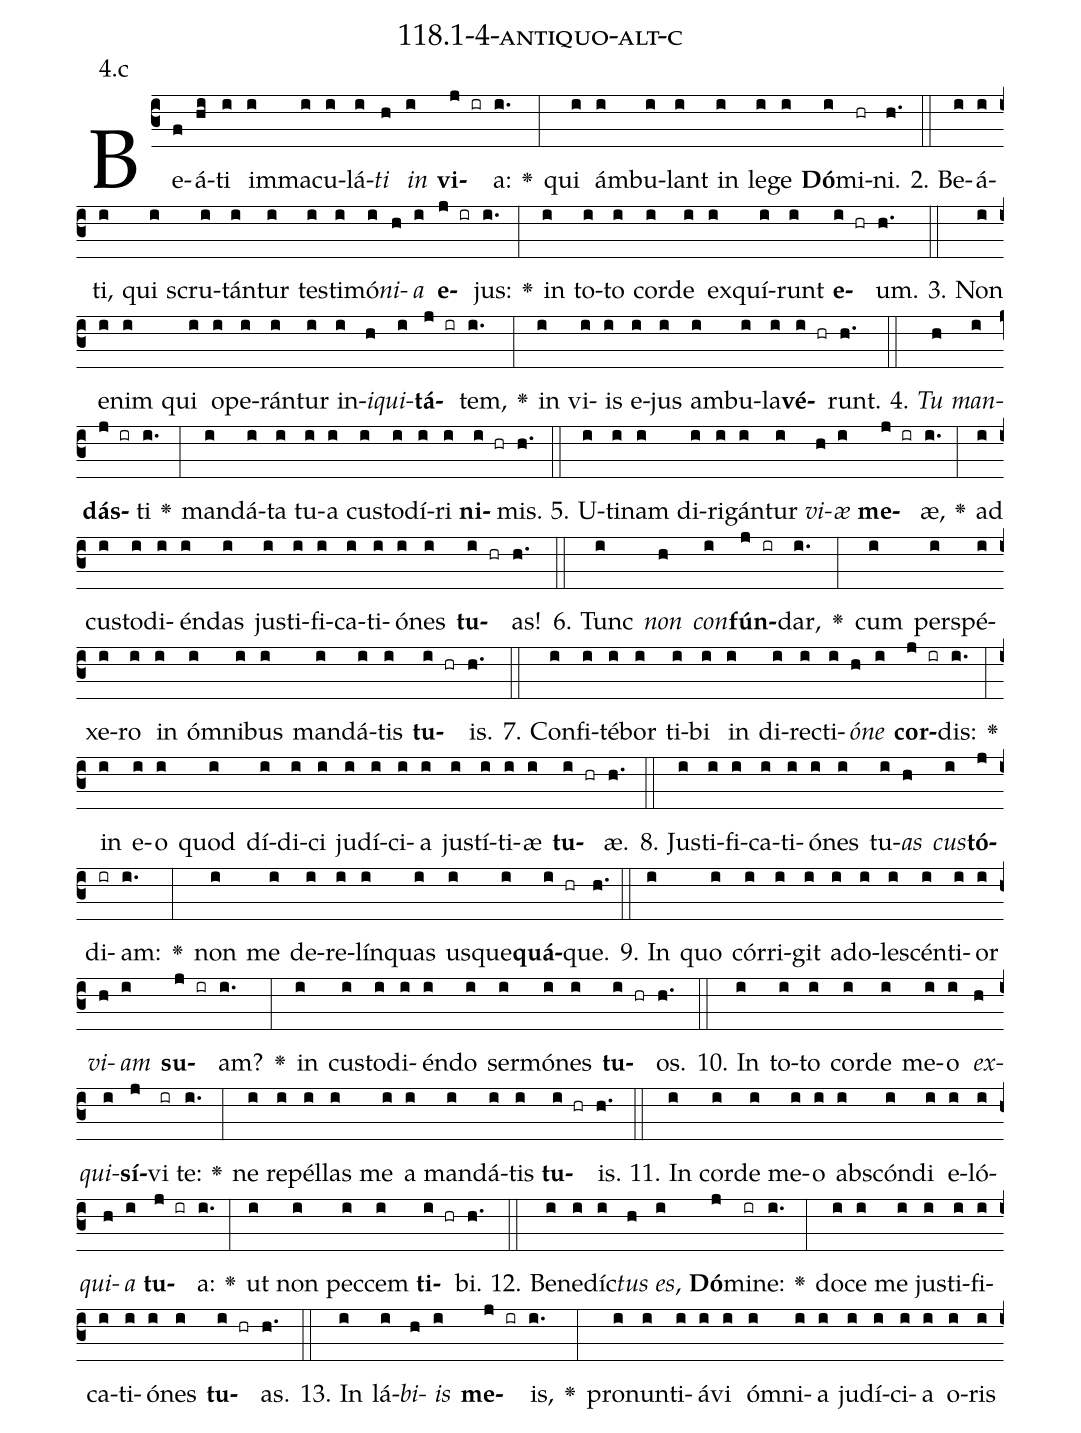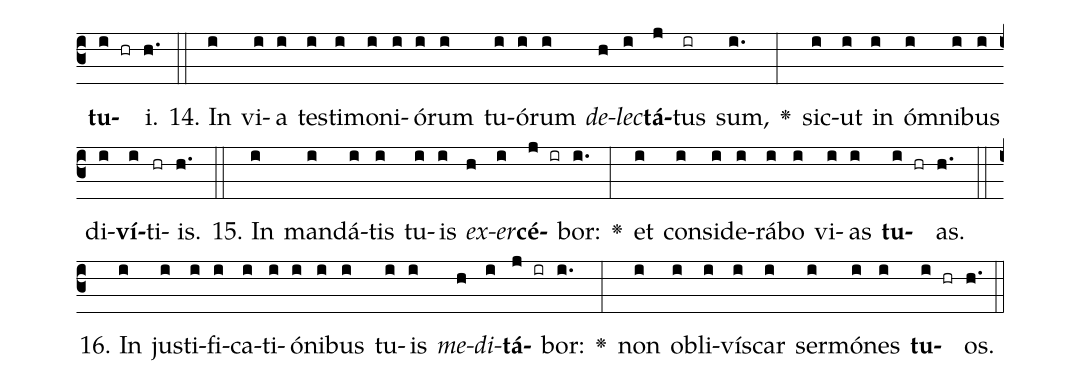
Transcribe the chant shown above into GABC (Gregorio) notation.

name: 118.1-4-antiquo-alt-c;
annotation: 4.c;
%%
(c3)Be(f)á(hi)ti(i) im(i)ma(i)cu(i)lá(i)<i>ti</i>(h) <i>in</i>(i) <b>vi</b>(j ir)a:(i.) <v>\greheightstar</v>(:) qui(i) ám(i)bu(i)lant(i) in(i) le(i)ge(i) <b>Dó</b>(i)mi(hr)ni.(h.) (::)
2. Be(i)á(i)ti,(i) qui(i) scru(i)tán(i)tur(i) tes(i)ti(i)mó(i)<i>ni</i>(h)<i>a</i>(i) <b>e</b>(j ir)jus:(i.) <v>\greheightstar</v>(:) in(i) to(i)to(i) cor(i)de(i) ex(i)quí(i)runt(i) <b>e</b>(i hr)um.(h.) (::)
3. Non(i) e(i)nim(i) qui(i) o(i)pe(i)rán(i)tur(i) in(i)<i>i</i>(h)<i>qui</i>(i)<b>tá</b>(j ir)tem,(i.) <v>\greheightstar</v>(:) in(i) vi(i)is(i) e(i)jus(i) am(i)bu(i)la(i)<b>vé</b>(i hr)runt.(h.) (::)
4. <i>Tu</i>(h) <i>man</i>(i)<b>dás</b>(j ir)ti(i.) <v>\greheightstar</v>(:) man(i)dá(i)ta(i) tu(i)a(i) cus(i)to(i)dí(i)ri(i) <b>ni</b>(i hr)mis.(h.) (::)
5. U(i)ti(i)nam(i) di(i)ri(i)gán(i)tur(i) <i>vi</i>(h)<i>æ</i>(i) <b>me</b>(j ir)æ,(i.) <v>\greheightstar</v>(:) ad(i) cus(i)to(i)di(i)én(i)das(i) jus(i)ti(i)fi(i)ca(i)ti(i)ó(i)nes(i) <b>tu</b>(i hr)as!(h.) (::)
6. Tunc(i) <i>non</i>(h) <i>con</i>(i)<b>fún</b>(j ir)dar,(i.) <v>\greheightstar</v>(:) cum(i) per(i)spé(i)xe(i)ro(i) in(i) óm(i)ni(i)bus(i) man(i)dá(i)tis(i) <b>tu</b>(i hr)is.(h.) (::)
7. Con(i)fi(i)té(i)bor(i) ti(i)bi(i) in(i) di(i)rec(i)ti(i)<i>ó</i>(h)<i>ne</i>(i) <b>cor</b>(j ir)dis:(i.) <v>\greheightstar</v>(:) in(i) e(i)o(i) quod(i) dí(i)di(i)ci(i) ju(i)dí(i)ci(i)a(i) jus(i)tí(i)ti(i)æ(i) <b>tu</b>(i hr)æ.(h.) (::)
8. Jus(i)ti(i)fi(i)ca(i)ti(i)ó(i)nes(i) tu(i)<i>as</i>(h) <i>cus</i>(i)<b>tó</b>(j)di(ir)am:(i.) <v>\greheightstar</v>(:) non(i) me(i) de(i)re(i)lín(i)quas(i) us(i)que(i)<b>quá</b>(i hr)que.(h.) (::)
9. In(i) quo(i) cór(i)ri(i)git(i) ad(i)o(i)le(i)scén(i)ti(i)or(i) <i>vi</i>(h)<i>am</i>(i) <b>su</b>(j ir)am?(i.) <v>\greheightstar</v>(:) in(i) cus(i)to(i)di(i)én(i)do(i) ser(i)mó(i)nes(i) <b>tu</b>(i hr)os.(h.) (::)
10. In(i) to(i)to(i) cor(i)de(i) me(i)o(i) <i>ex</i>(h)<i>qui</i>(i)<b>sí</b>(j)vi(ir) te:(i.) <v>\greheightstar</v>(:) ne(i) re(i)pél(i)las(i) me(i) a(i) man(i)dá(i)tis(i) <b>tu</b>(i hr)is.(h.) (::)
11. In(i) cor(i)de(i) me(i)o(i) abs(i)cón(i)di(i) e(i)ló(i)<i>qui</i>(h)<i>a</i>(i) <b>tu</b>(j ir)a:(i.) <v>\greheightstar</v>(:) ut(i) non(i) pec(i)cem(i) <b>ti</b>(i hr)bi.(h.) (::)
12. Be(i)ne(i)díc(i)<i>tus</i>(h) <i>es</i>,(i) <b>Dó</b>(j)mi(ir)ne:(i.) <v>\greheightstar</v>(:) do(i)ce(i) me(i) jus(i)ti(i)fi(i)ca(i)ti(i)ó(i)nes(i) <b>tu</b>(i hr)as.(h.) (::)
13. In(i) lá(i)<i>bi</i>(h)<i>is</i>(i) <b>me</b>(j ir)is,(i.) <v>\greheightstar</v>(:) pro(i)nun(i)ti(i)á(i)vi(i) óm(i)ni(i)a(i) ju(i)dí(i)ci(i)a(i) o(i)ris(i) <b>tu</b>(i hr)i.(h.) (::)
14. In(i) vi(i)a(i) tes(i)ti(i)mo(i)ni(i)ó(i)rum(i) tu(i)ó(i)rum(i) <i>de</i>(h)<i>lec</i>(i)<b>tá</b>(j)tus(ir) sum,(i.) <v>\greheightstar</v>(:) sic(i)ut(i) in(i) óm(i)ni(i)bus(i) di(i)<b>ví</b>(i)ti(hr)is.(h.) (::)
15. In(i) man(i)dá(i)tis(i) tu(i)is(i) <i>ex</i>(h)<i>er</i>(i)<b>cé</b>(j ir)bor:(i.) <v>\greheightstar</v>(:) et(i) con(i)si(i)de(i)rá(i)bo(i) vi(i)as(i) <b>tu</b>(i hr)as.(h.) (::)
16. In(i) jus(i)ti(i)fi(i)ca(i)ti(i)ó(i)ni(i)bus(i) tu(i)is(i) <i>me</i>(h)<i>di</i>(i)<b>tá</b>(j ir)bor:(i.) <v>\greheightstar</v>(:) non(i) ob(i)li(i)vís(i)car(i) ser(i)mó(i)nes(i) <b>tu</b>(i hr)os.(h.) (::)
